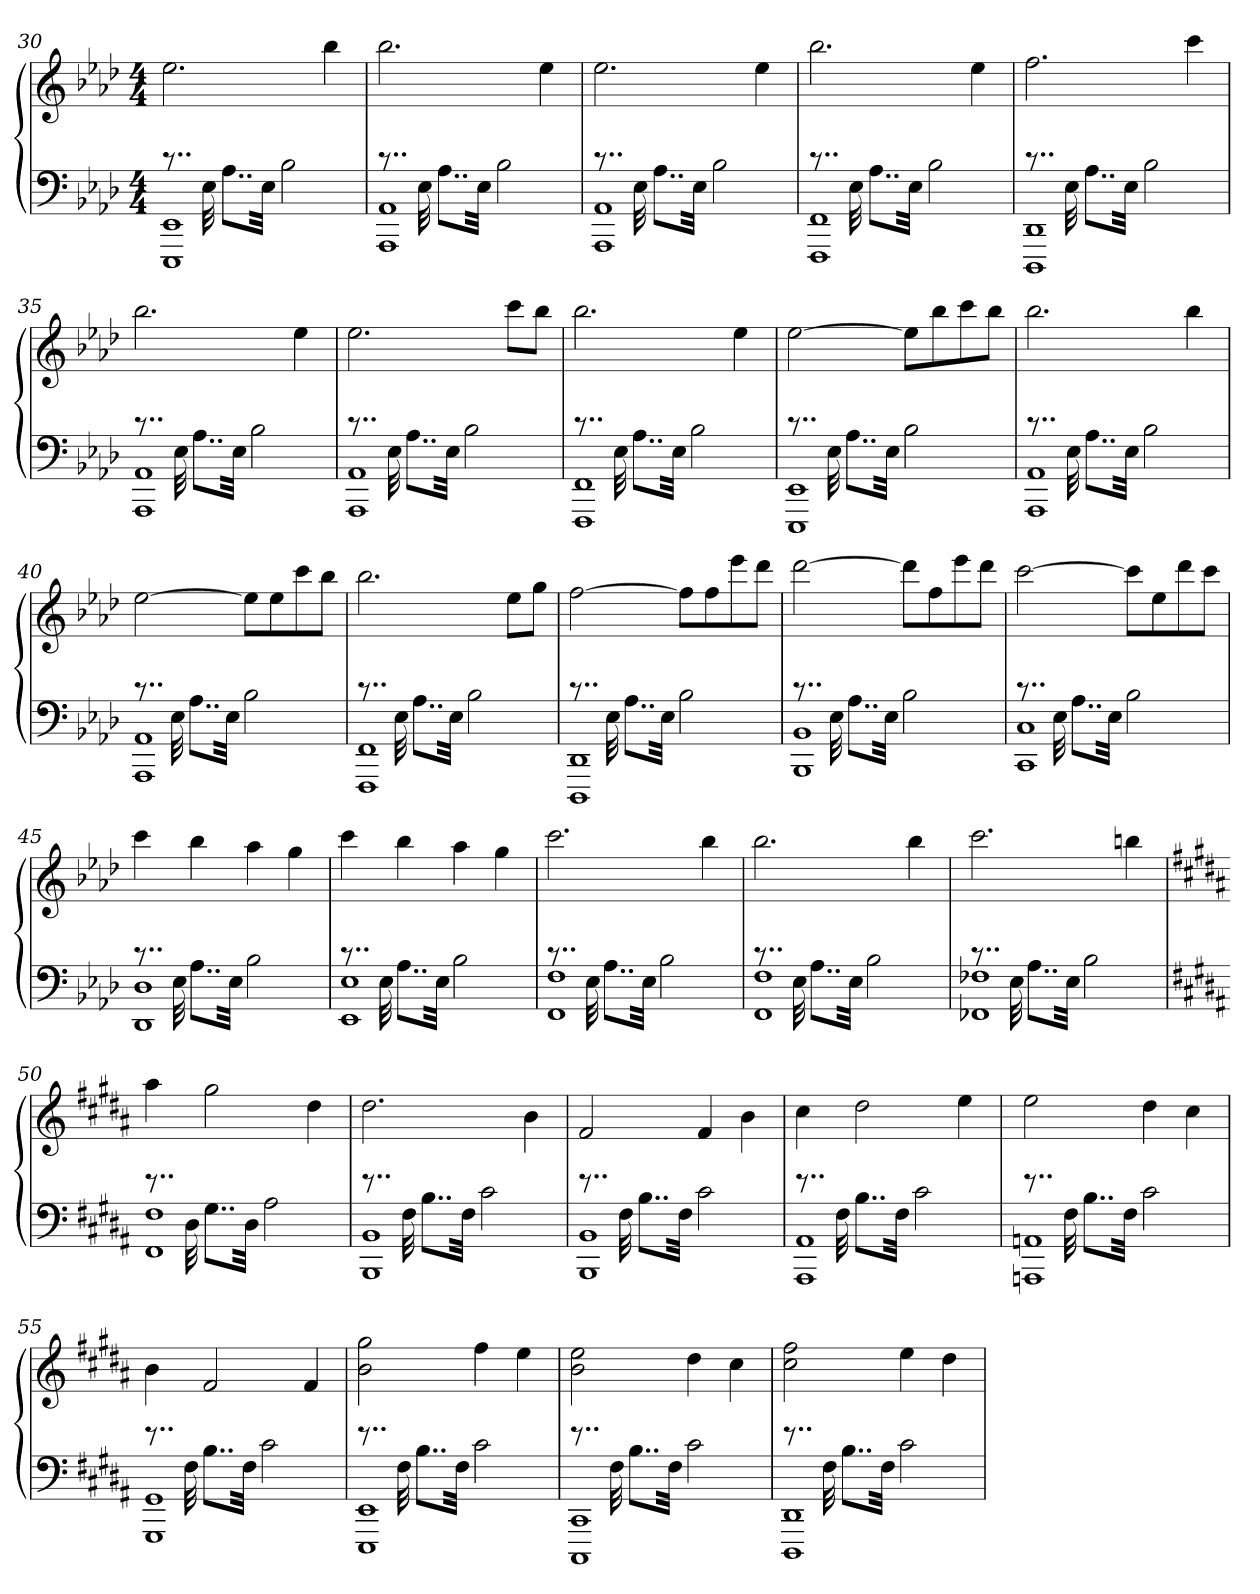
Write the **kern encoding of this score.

**kern	**kern
*part1	*part1
*staff2	*staff1
*clefF4	*clefG2
*k[b-e-a-d-]	*k[b-e-a-d-]
*A-:	*A-:
*M4/4	*M4/4
=30	=30
*^	*
1EEE- 1EE-	8..rB	2.ee-\
.	32E-\	.
.	8..A-\L	.
.	32E-\Jkk	.
.	2B-\	.
.	.	4bb-\
=31	=31	=31
1AAA- 1AA-	8..rB	2.bb-\
.	32E-\	.
.	8..A-\L	.
.	32E-\Jkk	.
.	2B-\	.
.	.	4ee-\
=32	=32	=32
1AAA- 1AA-	8..rB	2.ee-\
.	32E-\	.
.	8..A-\L	.
.	32E-\Jkk	.
.	2B-\	.
.	.	4ee-\
!!LO:LB:g=z
=33	=33	=33
1FFF 1FF	8..rB	2.bb-\
.	32E-\	.
.	8..A-\L	.
.	32E-\Jkk	.
.	2B-\	.
.	.	4ee-\
=34	=34	=34
1DDD- 1DD-	8..rB	2.ff\
.	32E-\	.
.	8..A-\L	.
.	32E-\Jkk	.
.	2B-\	.
.	.	4ccc\
=35	=35	=35
1AAA- 1AA-	8..rB	2.bb-\
.	32E-\	.
.	8..A-\L	.
.	32E-\Jkk	.
.	2B-\	.
.	.	4ee-\
=36	=36	=36
1AAA- 1AA-	8..rB	2.ee-\
.	32E-\	.
.	8..A-\L	.
.	32E-\Jkk	.
.	2B-\	.
.	.	8ccc\L
.	.	8bb-\J
!!LO:LB:g=z
=37	=37	=37
1FFF 1FF	8..rB	2.bb-\
.	32E-\	.
.	8..A-\L	.
.	32E-\Jkk	.
.	2B-\	.
.	.	4ee-\
=38	=38	=38
1EEE- 1EE-	8..rB	[2ee-\
.	32E-\	.
.	8..A-\L	.
.	32E-\Jkk	.
.	2B-\	8ee-\L]
.	.	8bb-\
.	.	8ccc\
.	.	8bb-\J
=39	=39	=39
1AAA- 1AA-	8..rB	2.bb-\
.	32E-\	.
.	8..A-\L	.
.	32E-\Jkk	.
.	2B-\	.
.	.	4bb-\
=40	=40	=40
1AAA- 1AA-	8..rB	[2ee-\
.	32E-\	.
.	8..A-\L	.
.	32E-\Jkk	.
.	2B-\	8ee-\L]
.	.	8ee-\
.	.	8ccc\
.	.	8bb-\J
!!LO:PB:g=z
=41	=41	=41
1FFF 1FF	8..rB	2.bb-\
.	32E-\	.
.	8..A-\L	.
.	32E-\Jkk	.
.	2B-\	.
.	.	8ee-\L
.	.	8gg\J
=42	=42	=42
1DDD- 1DD-	8..rB	[2ff\
.	32E-\	.
.	8..A-\L	.
.	32E-\Jkk	.
.	2B-\	8ff\L]
.	.	8ff\
.	.	8eee-\
.	.	8ddd-\J
=43	=43	=43
1BBB- 1BB-	8..rB	[2ddd-\
.	32E-\	.
.	8..A-\L	.
.	32E-\Jkk	.
.	2B-\	8ddd-\L]
.	.	8ff\
.	.	8eee-\
.	.	8ddd-\J
=44	=44	=44
1CC 1C	8..rB	[2ccc\
.	32E-\	.
.	8..A-\L	.
.	32E-\Jkk	.
.	2B-\	8ccc\L]
.	.	8ee-\
.	.	8ddd-\
.	.	8ccc\J
!!LO:LB:g=z
=45	=45	=45
1DD- 1D-	8..rB	4ccc\
.	32E-\	.
.	8..A-\L	4bb-\
.	32E-\Jkk	.
.	2B-\	4aa-\
.	.	4gg\
=46	=46	=46
1EE- 1E-	8..rB	4ccc\
.	32E-\	.
.	8..A-\L	4bb-\
.	32E-\Jkk	.
.	2B-\	4aa-\
.	.	4gg\
=47	=47	=47
1FF 1F	8..rc	2.ccc\
.	32E-\	.
.	8..A-\L	.
.	32E-\Jkk	.
.	2B-\	.
.	.	4bb-\
=48	=48	=48
1FF 1F	8..rc	2.bb-\
.	32E-\	.
.	8..A-\L	.
.	32E-\Jkk	.
.	2B-\	.
.	.	4bb-\
!!LO:LB:g=z
=49	=49	=49
1FF-X 1F-X	8..rc	2.ccc\
.	32E-\	.
.	8..A-\L	.
.	32E-\Jkk	.
.	2B-\	.
.	.	4bbn\
=50	=50	=50
*k[f#c#g#d#a#]	*	*k[f#c#g#d#a#]
*B:	*	*B:
1FF# 1F#	8..rd	4aa#\
.	32D#\	.
.	8..G#\L	2gg#\
.	32D#\Jkk	.
.	2A#\	.
.	.	4dd#\
=51	=51	=51
1BBB 1BB	8..rd	2.dd#\
.	32F#\	.
.	8..B\L	.
.	32F#\Jkk	.
.	2c#\	.
.	.	4b\
=52	=52	=52
1BBB 1BB	8..rd	2f#/
.	32F#\	.
.	8..B\L	.
.	32F#\Jkk	.
.	2c#\	4f#/
.	.	4b\
!!LO:LB:g=z
=53	=53	=53
1AAA# 1AA#	8..rd	4cc#\
.	32F#\	.
.	8..B\L	2dd#\
.	32F#\Jkk	.
.	2c#\	.
.	.	4ee\
=54	=54	=54
1AAAn 1AAn	8..rd	2ee\
.	32F#\	.
.	8..B\L	.
.	32F#\Jkk	.
.	2c#\	4dd#\
.	.	4cc#\
=55	=55	=55
1GGG# 1GG#	8..rd	4b\
.	32F#\	.
.	8..B\L	2f#/
.	32F#\Jkk	.
.	2c#\	.
.	.	4f#/
=56	=56	=56
1EEE 1EE	8..rd	2b\ 2gg#\
.	32F#\	.
.	8..B\L	.
.	32F#\Jkk	.
.	2c#\	4ff#\
.	.	4ee\
!!LO:LB:g=z
=57	=57	=57
1CCC# 1CC#	8..rd	2b\ 2ee\
.	32F#\	.
.	8..B\L	.
.	32F#\Jkk	.
.	2c#\	4dd#\
.	.	4cc#\
=58	=58	=58
1DDD# 1DD#	8..rd	2cc#\ 2ff#\
.	32F#\	.
.	8..B\L	.
.	32F#\Jkk	.
.	2c#\	4ee\
.	.	4dd#\
*v	*v	*
=	=
*-	*-
